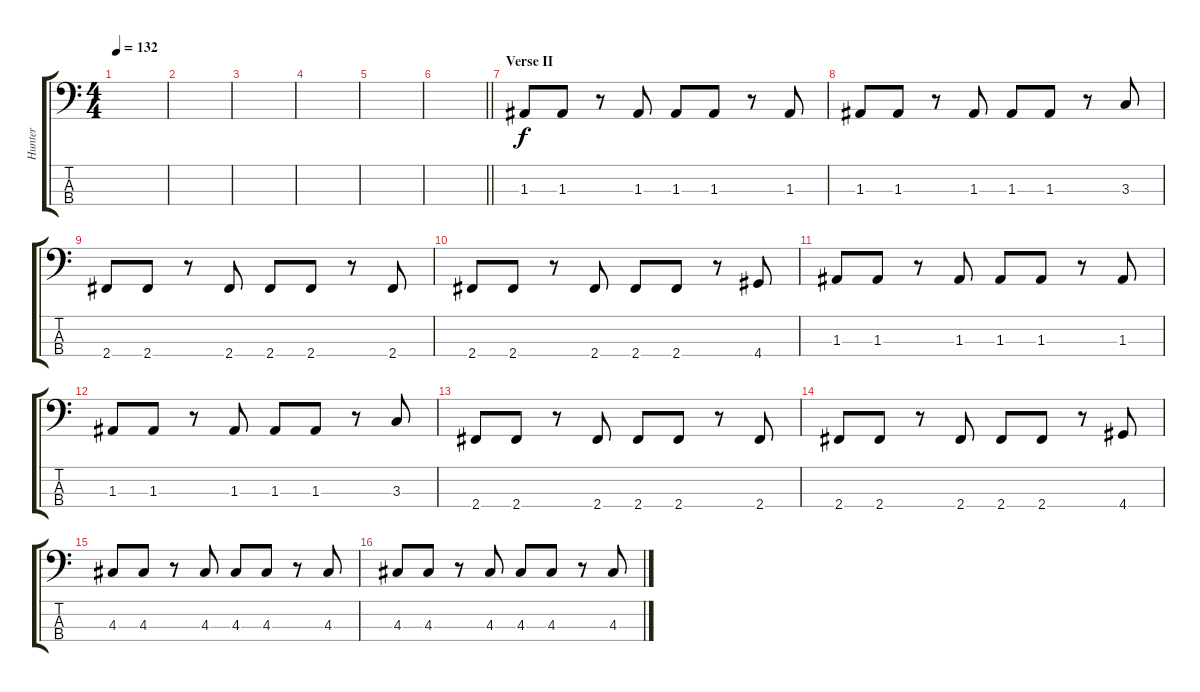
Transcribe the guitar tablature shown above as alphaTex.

\track ("Hunter" "Hunter") {instrument electricbassfinger}
\staff {score tabs}
\tuning (G2 D2 A1 E1) {hide}
\ts (4 4)
\tempo 132
\clef f4
\ks c
|
|
|
|
|
\barLineRight lightlight
|
\section ("" "Verse II")
1.3.8 1.3.8 r.8 1.3.8 1.3.8 1.3.8 r.8 1.3.8 |
1.3.8 1.3.8 r.8 1.3.8 1.3.8 1.3.8 r.8 3.3.8 |
2.4.8 2.4.8 r.8 2.4.8 2.4.8 2.4.8 r.8 2.4.8 |
2.4.8 2.4.8 r.8 2.4.8 2.4.8 2.4.8 r.8 4.4.8 |
1.3.8 1.3.8 r.8 1.3.8 1.3.8 1.3.8 r.8 1.3.8 |
1.3.8 1.3.8 r.8 1.3.8 1.3.8 1.3.8 r.8 3.3.8 |
2.4.8 2.4.8 r.8 2.4.8 2.4.8 2.4.8 r.8 2.4.8 |
2.4.8 2.4.8 r.8 2.4.8 2.4.8 2.4.8 r.8 4.4.8 |
4.3.8 4.3.8 r.8 4.3.8 4.3.8 4.3.8 r.8 4.3.8 |
4.3.8 4.3.8 r.8 4.3.8 4.3.8 4.3.8 r.8 4.3.8
